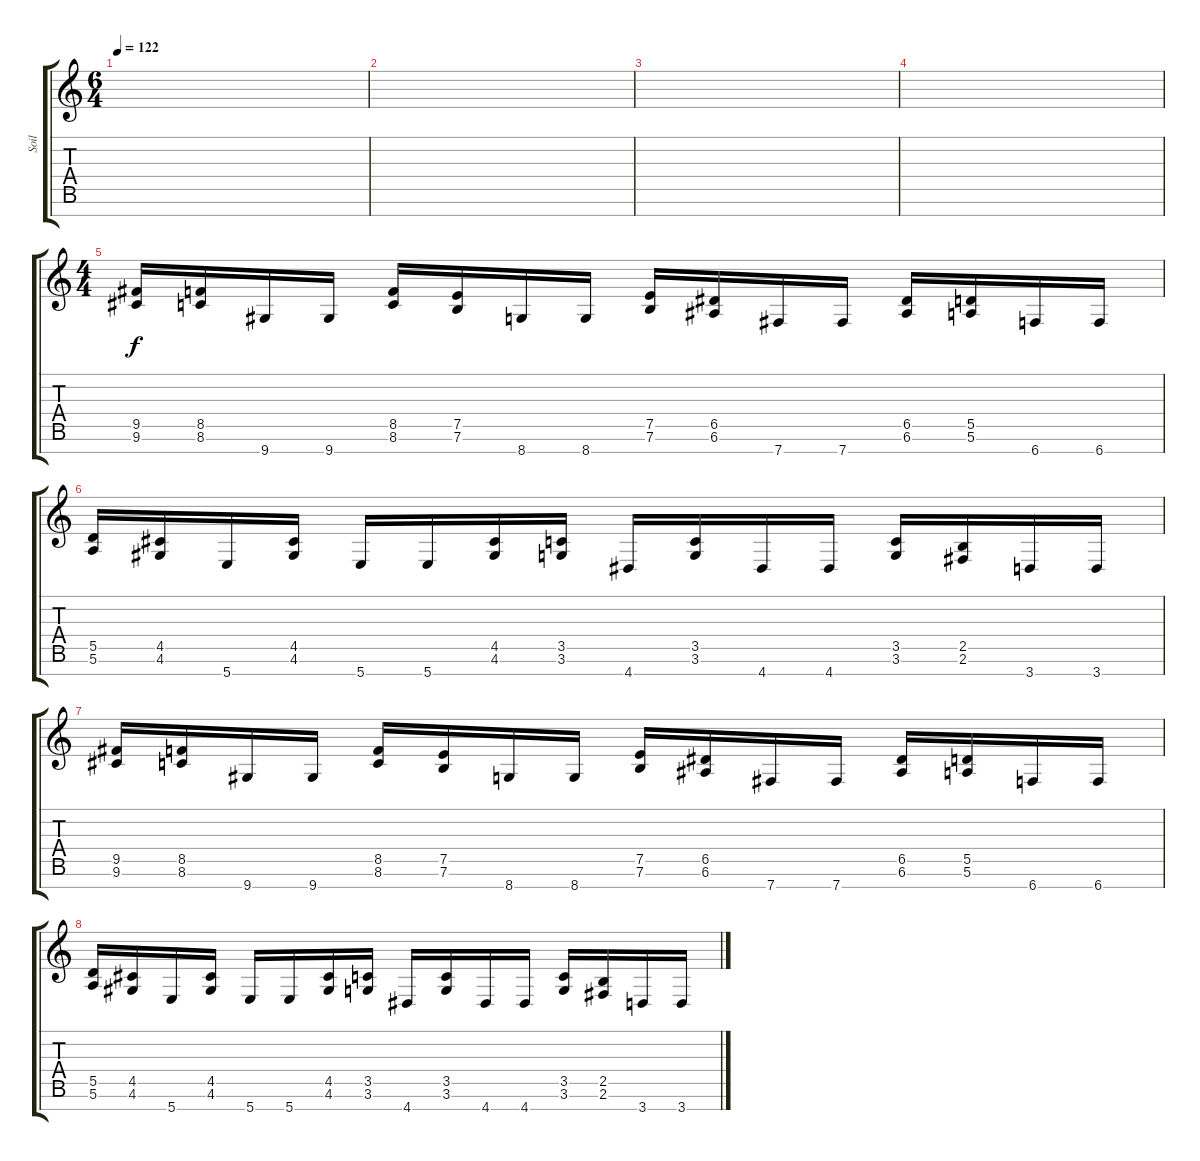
\track ("Soil" "Soil") {instrument overdrivenguitar}
\staff {score tabs}
\tuning (E4 B3 G3 D3 A2 E2 B1) {hide}
\ts (6 4)
\tempo 122
\clef g2
\ks c
|
|
|
|
\ts (4 4)
(9.5 9.6).16 (8.5 8.6).16 9.7.16 9.7.16 (8.5 8.6).16 (7.5 7.6).16 8.7.16 8.7.16 (7.5 7.6).16 (6.5 6.6).16 7.7.16 7.7.16 (6.5 6.6).16 (5.5 5.6).16 6.7.16 6.7.16 |
(5.5 5.6).16 (4.5 4.6).16 5.7.16 (4.5 4.6).16 5.7.16 5.7.16 (4.5 4.6).16 (3.5 3.6).16 4.7.16 (3.5 3.6).16 4.7.16 4.7.16 (3.5 3.6).16 (2.5 2.6).16 3.7.16 3.7.16 |
(9.5 9.6).16 (8.5 8.6).16 9.7.16 9.7.16 (8.5 8.6).16 (7.5 7.6).16 8.7.16 8.7.16 (7.5 7.6).16 (6.5 6.6).16 7.7.16 7.7.16 (6.5 6.6).16 (5.5 5.6).16 6.7.16 6.7.16 |
(5.5 5.6).16 (4.5 4.6).16 5.7.16 (4.5 4.6).16 5.7.16 5.7.16 (4.5 4.6).16 (3.5 3.6).16 4.7.16 (3.5 3.6).16 4.7.16 4.7.16 (3.5 3.6).16 (2.5 2.6).16 3.7.16 3.7.16
